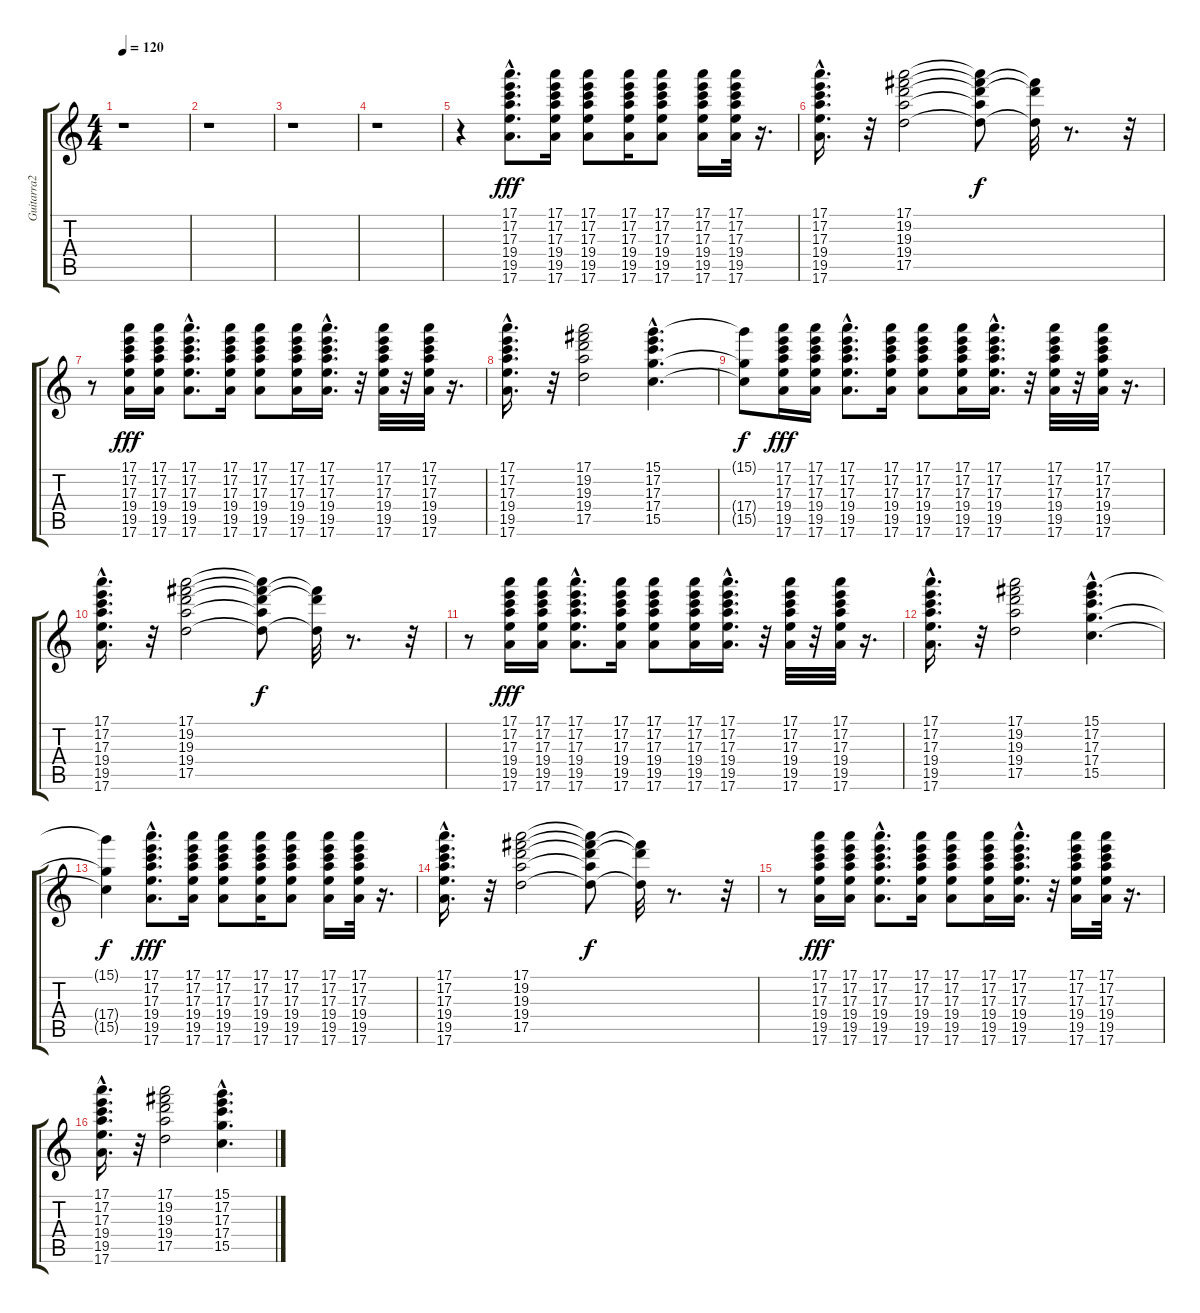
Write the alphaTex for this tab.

\track ("Guitarra2" "Guitarra2") {instrument electricguitarclean}
\staff {score tabs}
\tuning (E4 B3 G3 D3 A2 E2) {hide}
\ts (4 4)
\tempo 120
\clef g2
\ks c
r.1{dy f} |
r.1 |
r.1 |
r.1 |
r.4 (17.1{hac} 17.2{hac} 17.3{hac} 19.4{hac} 19.5{hac} 17.6{hac}).8{d dy fff} (17.1 17.2 17.3 19.4 19.5 17.6).16 (17.1 17.2 17.3 19.4 19.5 17.6).8 (17.1 17.2 17.3 19.4 19.5 17.6).16 (17.1 17.2 17.3 19.4 19.5 17.6).8 (17.1 17.2 17.3 19.4 19.5 17.6).16 (17.1 17.2 17.3 19.4 19.5 17.6).32 r.16{d} |
(17.1{hac} 17.2{hac} 17.3{hac} 19.4{hac} 19.5{hac} 17.6{hac}).16{d} r.32 (17.1 19.2 19.3 19.4 17.5).2 (17.1{t} 19.2{t} 19.3{t} 19.4{t} 17.5{t}).8{dy f} (19.2{t} 19.3{t} 17.5{t}).32 r.8{d} r.32 |
r.8 (17.1 17.2 17.3 19.4 19.5 17.6).16{dy fff} (17.1 17.2 17.3 19.4 19.5 17.6).16 (17.1{hac} 17.2{hac} 17.3{hac} 19.4{hac} 19.5{hac} 17.6{hac}).8{d} (17.1 17.2 17.3 19.4 19.5 17.6).16 (17.1 17.2 17.3 19.4 19.5 17.6).8 (17.1 17.2 17.3 19.4 19.5 17.6).16 (17.1{hac} 17.2{hac} 17.3{hac} 19.4{hac} 19.5{hac} 17.6{hac}).16{d} r.32 (17.1 17.2 17.3 19.4 19.5 17.6).32 r.32 (17.1 17.2 17.3 19.4 19.5 17.6).32 r.16{d} |
(17.1{hac} 17.2{hac} 17.3{hac} 19.4{hac} 19.5{hac} 17.6{hac}).16{d} r.32 (17.1 19.2 19.3 19.4 17.5).2 (15.1{hac} 17.2{hac} 17.3{hac} 17.4{hac} 15.5{hac}).4{d} |
(15.1{t} 17.4{t} 15.5{t}).8{dy f} (17.1 17.2 17.3 19.4 19.5 17.6).16{dy fff} (17.1 17.2 17.3 19.4 19.5 17.6).16 (17.1{hac} 17.2{hac} 17.3{hac} 19.4{hac} 19.5{hac} 17.6{hac}).8{d} (17.1 17.2 17.3 19.4 19.5 17.6).16 (17.1 17.2 17.3 19.4 19.5 17.6).8 (17.1 17.2 17.3 19.4 19.5 17.6).16 (17.1{hac} 17.2{hac} 17.3{hac} 19.4{hac} 19.5{hac} 17.6{hac}).16{d} r.32 (17.1 17.2 17.3 19.4 19.5 17.6).32 r.32 (17.1 17.2 17.3 19.4 19.5 17.6).32 r.16{d} |
(17.1{hac} 17.2{hac} 17.3{hac} 19.4{hac} 19.5{hac} 17.6{hac}).16{d} r.32 (17.1 19.2 19.3 19.4 17.5).2 (17.1{t} 19.2{t} 19.3{t} 19.4{t} 17.5{t}).8{dy f} (19.2{t} 19.3{t} 17.5{t}).32 r.8{d} r.32 |
r.8 (17.1 17.2 17.3 19.4 19.5 17.6).16{dy fff} (17.1 17.2 17.3 19.4 19.5 17.6).16 (17.1{hac} 17.2{hac} 17.3{hac} 19.4{hac} 19.5{hac} 17.6{hac}).8{d} (17.1 17.2 17.3 19.4 19.5 17.6).16 (17.1 17.2 17.3 19.4 19.5 17.6).8 (17.1 17.2 17.3 19.4 19.5 17.6).16 (17.1{hac} 17.2{hac} 17.3{hac} 19.4{hac} 19.5{hac} 17.6{hac}).16{d} r.32 (17.1 17.2 17.3 19.4 19.5 17.6).32 r.32 (17.1 17.2 17.3 19.4 19.5 17.6).32 r.16{d} |
(17.1{hac} 17.2{hac} 17.3{hac} 19.4{hac} 19.5{hac} 17.6{hac}).16{d} r.32 (17.1 19.2 19.3 19.4 17.5).2 (15.1{hac} 17.2{hac} 17.3{hac} 17.4{hac} 15.5{hac}).4{d} |
(15.1{t} 17.4{t} 15.5{t}).4{dy f} (17.1{hac} 17.2{hac} 17.3{hac} 19.4{hac} 19.5{hac} 17.6{hac}).8{d dy fff} (17.1 17.2 17.3 19.4 19.5 17.6).16 (17.1 17.2 17.3 19.4 19.5 17.6).8 (17.1 17.2 17.3 19.4 19.5 17.6).16 (17.1 17.2 17.3 19.4 19.5 17.6).8 (17.1 17.2 17.3 19.4 19.5 17.6).16 (17.1 17.2 17.3 19.4 19.5 17.6).32 r.16{d} |
(17.1{hac} 17.2{hac} 17.3{hac} 19.4{hac} 19.5{hac} 17.6{hac}).16{d} r.32 (17.1 19.2 19.3 19.4 17.5).2 (17.1{t} 19.2{t} 19.3{t} 19.4{t} 17.5{t}).8{dy f} (19.2{t} 19.3{t} 17.5{t}).32 r.8{d} r.32 |
r.8 (17.1 17.2 17.3 19.4 19.5 17.6).16{dy fff} (17.1 17.2 17.3 19.4 19.5 17.6).16 (17.1{hac} 17.2{hac} 17.3{hac} 19.4{hac} 19.5{hac} 17.6{hac}).8{d} (17.1 17.2 17.3 19.4 19.5 17.6).16 (17.1 17.2 17.3 19.4 19.5 17.6).8 (17.1 17.2 17.3 19.4 19.5 17.6).16 (17.1{hac} 17.2{hac} 17.3{hac} 19.4{hac} 19.5{hac} 17.6{hac}).16{d} r.32 (17.1 17.2 17.3 19.4 19.5 17.6).16 (17.1 17.2 17.3 19.4 19.5 17.6).32 r.16{d} |
(17.1{hac} 17.2{hac} 17.3{hac} 19.4{hac} 19.5{hac} 17.6{hac}).16{d} r.32 (17.1 19.2 19.3 19.4 17.5).2 (15.1{hac} 17.2{hac} 17.3{hac} 17.4{hac} 15.5{hac}).4{d}
